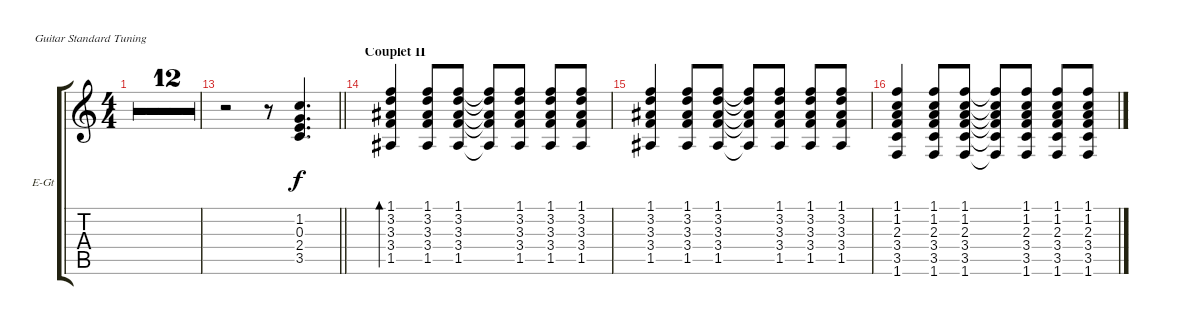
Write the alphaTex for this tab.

\bracketExtendMode groupsimilarinstruments
\firstSystemTrackNameOrientation horizontal
\otherSystemsTrackNameOrientation horizontal
\track ("You" "E-Gt") {mute multiBarRest instrument distortionguitar}
\staff {score tabs}
\tuning (E4 B3 G3 D3 A2 E2)
\ts (4 4)
\tempo 116
\clef g2
\ks c
|
|
|
|
|
|
|
|
|
|
|
|
\barLineRight lightlight
r.2 r.8 (0.3 2.4 3.5 1.2).4{d} |
\section ("" "Couplet II")
(1.1 3.2 3.3 3.4 1.5).4{bd 120} (1.1 3.2 3.3 3.4 1.5).8 (1.1 3.2 3.3 3.4 1.5).8 (1.1{t} 3.2{t} 3.3{t} 3.4{t} 1.5{t}).8 (1.1 3.2 3.3 3.4 1.5).8 (1.1 3.2 3.3 3.4 1.5).8 (1.1 3.2 3.3 3.4 1.5).8 |
(1.1 3.2 3.3 3.4 1.5).4 (1.1 3.2 3.3 3.4 1.5).8 (1.1 3.2 3.3 3.4 1.5).8 (1.1{t} 3.2{t} 3.3{t} 3.4{t} 1.5{t}).8 (1.1 3.2 3.3 3.4 1.5).8 (1.1 3.2 3.3 3.4 1.5).8 (1.1 3.2 3.3 3.4 1.5).8 |
(1.1 1.2 2.3 3.4 3.5 1.6).4 (1.1 1.2 2.3 3.4 3.5 1.6).8 (1.1 1.2 2.3 3.4 3.5 1.6).8 (1.1{t} 1.2{t} 2.3{t} 3.4{t} 3.5{t} 1.6{t}).8 (1.1 1.2 2.3 3.4 3.5 1.6).8 (1.1 1.2 2.3 3.4 3.5 1.6).8 (1.1 1.2 2.3 3.4 3.5 1.6).8
